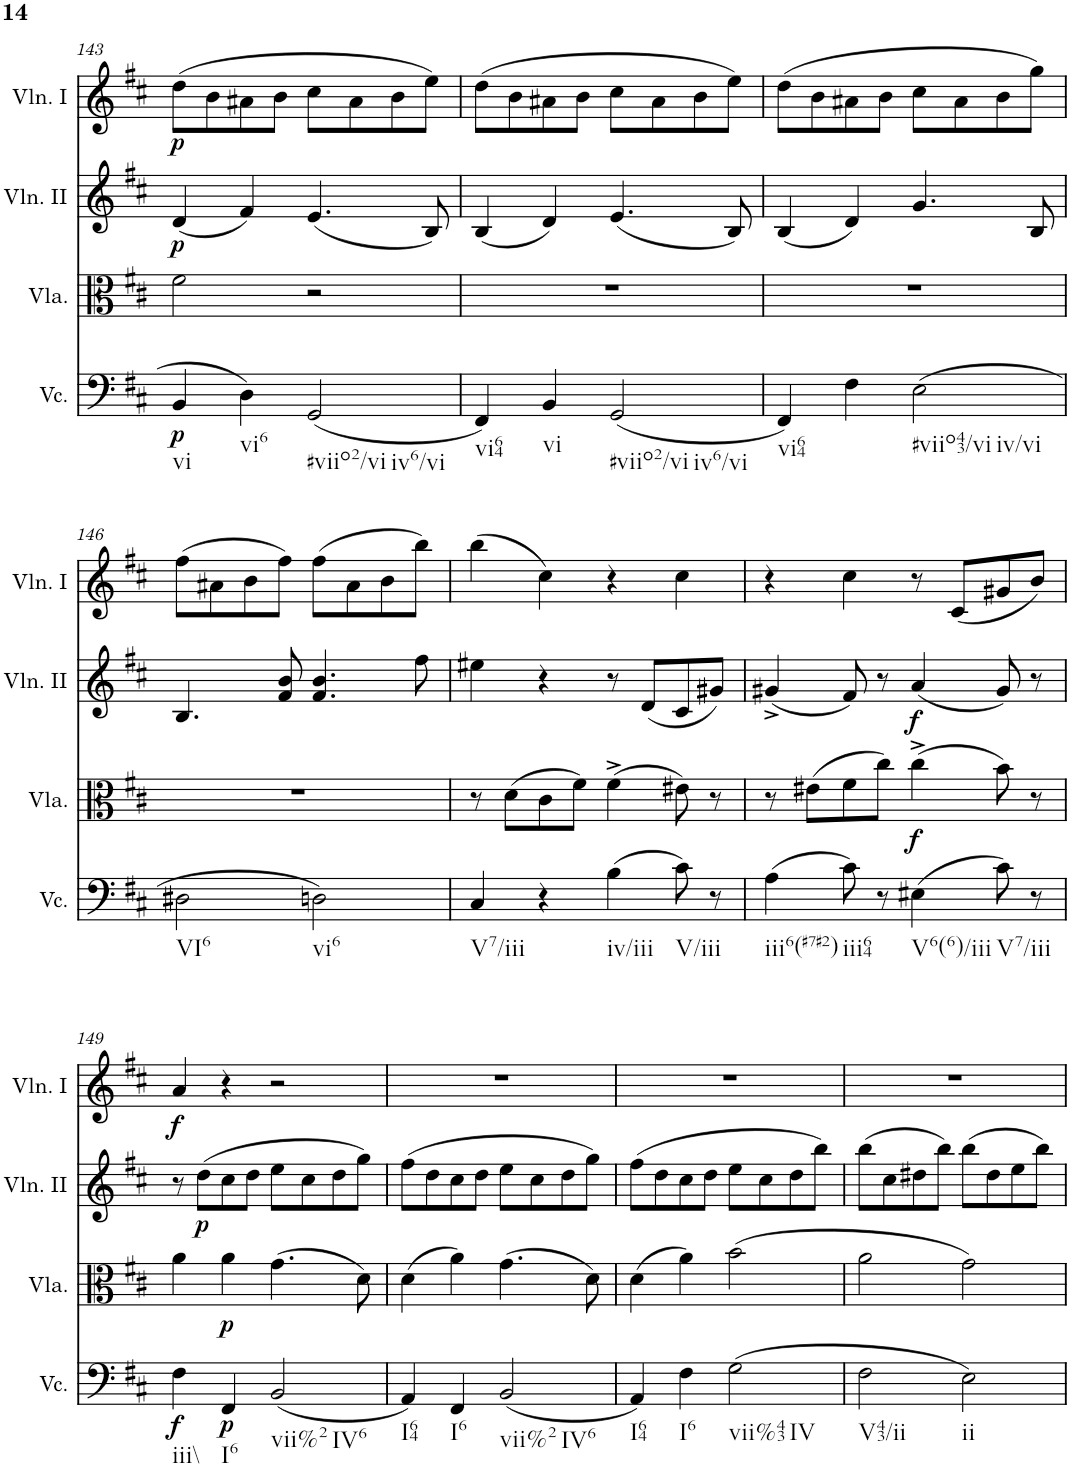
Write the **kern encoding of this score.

**kern	**dynam	**kern	**dynam	**kern	**dynam	**kern	**dynam
*part4	*part4	*part3	*part3	*part2	*part2	*part1	*part1
*staff4	*staff4	*staff3	*staff3	*staff2	*staff2	*staff1	*staff1
*I"Violoncello	*	*I"Viola	*	*I"Violino II	*	*I"Violino I	*
*I'Vc.	*	*I'Vla.	*	*I'Vln. II	*	*I'Vln. I	*
!!LO:PB:g=z
*clefF4	*	*clefC3	*	*clefG2	*	*clefG2	*
*k[f#c#]	*	*k[f#c#]	*	*k[f#c#]	*	*k[f#c#]	*
*M4/4	*	*M4/4	*	*M4/4	*	*M4/4	*
*met(c)	*	*met(c)	*	*met(c)	*	*met(c)	*
=143	=143	=143	=143	=143	=143	=143	=143
!LO:TX:b:t=vi	!	!	!	!	!	!	!
!	!LO:DY:b	!	!	!	!LO:DY:b	!	!LO:DY:b
4BB/	p	2f#\	.	(4d/	p	(8dd\L	p
.	.	.	.	.	.	8b\	.
!LO:TX:b:t=vi6	!	!	!	!	!	!	!
4D\	.	.	.	4f#/)	.	8a#X\	.
.	.	.	.	.	.	8b\J	.
!LO:TX:b:t=#viio2/vi	!	!	!	!	!	!	!
!LO:TX:b:t=iv6/vi	!	!	!	!	!	!	!
(2GG/	.	2r	.	(4.e/	.	8cc#\L	.
.	.	.	.	.	.	8a#\	.
.	.	.	.	.	.	8b\	.
.	.	.	.	8B/)	.	8ee\J)	.
=144	=144	=144	=144	=144	=144	=144	=144
!LO:TX:b:t=vi64	!	!	!	!	!	!	!
4FF#/)	.	1r	.	(4B/	.	(8dd\L	.
.	.	.	.	.	.	8b\	.
!LO:TX:b:t=vi	!	!	!	!	!	!	!
4BB/	.	.	.	4d/)	.	8a#X\	.
.	.	.	.	.	.	8b\J	.
!LO:TX:b:t=#viio2/vi	!	!	!	!	!	!	!
!LO:TX:b:t=iv6/vi	!	!	!	!	!	!	!
(2GG/	.	.	.	(4.e/	.	8cc#\L	.
.	.	.	.	.	.	8a#\	.
.	.	.	.	.	.	8b\	.
.	.	.	.	8B/)	.	8ee\J)	.
=145	=145	=145	=145	=145	=145	=145	=145
!LO:TX:b:t=vi64	!	!	!	!	!	!	!
4FF#/)	.	1r	.	(4B/	.	(8dd\L	.
.	.	.	.	.	.	8b\	.
4F#\	.	.	.	4d/)	.	8a#X\	.
.	.	.	.	.	.	8b\J	.
!LO:TX:b:t=#viio43/vi	!	!	!	!	!	!	!
!LO:TX:b:t=iv/vi	!	!	!	!	!	!	!
(2E\	.	.	.	4.g/	.	8cc#\L	.
.	.	.	.	.	.	8a#\	.
.	.	.	.	.	.	8b\	.
.	.	.	.	8B/	.	8gg\J)	.
!!LO:LB:g=z
=146	=146	=146	=146	=146	=146	=146	=146
!LO:TX:b:t=VI6	!	!	!	!	!	!	!
2D#X\	.	1r	.	4.B/	.	(8ff#\L	.
.	.	.	.	.	.	8a#X\	.
.	.	.	.	.	.	8b\	.
.	.	.	.	8f#/ 8b/	.	8ff#\J)	.
!LO:TX:b:t=vi6	!	!	!	!	!	!	!
2Dn\)	.	.	.	4.f#/ 4.b/	.	(8ff#\L	.
.	.	.	.	.	.	8a#\	.
.	.	.	.	.	.	8b\	.
.	.	.	.	8ff#\	.	8bb\J)	.
=147	=147	=147	=147	=147	=147	=147	=147
!LO:TX:b:t=V7/iii	!	!	!	!	!	!	!
4C#/	.	8r	.	4ee#X\	.	(4bb\	.
.	.	(8d\L	.	.	.	.	.
4r	.	8c#\	.	4r	.	4cc#\)	.
.	.	8f#\J)	.	.	.	.	.
!LO:TX:b:t=iv/iii	!	!	!	!	!	!	!
(4B\	.	(4f#^\	.	8r	.	4r	.
.	.	.	.	(8d/L	.	.	.
!LO:TX:b:t=V/iii	!	!	!	!	!	!	!
8c#\)	.	8e#X\)	.	8c#/	.	4cc#\	.
8r	.	8r	.	8g#X/J)	.	.	.
=148	=148	=148	=148	=148	=148	=148	=148
!LO:TX:b:t=iii6(#7#2)	!	!	!	!	!	!	!
(4A\	.	8r	.	(4g#X^/	.	4r	.
.	.	(8e#X\L	.	.	.	.	.
!LO:TX:b:t=iii64	!	!	!	!	!	!	!
8c#\)	.	8f#\	.	8f#/)	.	4cc#\	.
8r	.	8cc#\J)	.	8r	.	.	.
!LO:TX:b:t=V6(6)/iii	!	!	!	!	!	!	!
!	!	!	!LO:DY:b	!	!LO:DY:b	!	!
(4E#X\	.	(4cc#^\	f	(4a/	f	8r	.
.	.	.	.	.	.	(8c#/L	.
!LO:TX:b:t=V7/iii	!	!	!	!	!	!	!
8c#\)	.	8b\)	.	8g#/)	.	8g#X/	.
8r	.	8r	.	8r	.	8b/J)	.
!!LO:LB:g=z
=149	=149	=149	=149	=149	=149	=149	=149
!LO:TX:b:t=iii\\	!	!	!	!	!	!	!
!	!LO:DY:b	!	!	!	!	!	!LO:DY:b
4F#\	f	4a\	.	8r	.	4a/	f
!	!	!	!	!	!LO:DY:b	!	!
.	.	.	.	(8dd\L	p	.	.
!LO:TX:b:t=I6	!	!	!	!	!	!	!
!	!LO:DY:b	!	!LO:DY:b	!	!	!	!
4FF#/	p	4a\	p	8cc#\	.	4r	.
.	.	.	.	8dd\J	.	.	.
!LO:TX:b:t=vii%2	!	!	!	!	!	!	!
!LO:TX:b:t=IV6	!	!	!	!	!	!	!
(2BB/	.	(4.g\	.	8ee\L	.	2r	.
.	.	.	.	8cc#\	.	.	.
.	.	.	.	8dd\	.	.	.
.	.	8d\)	.	8gg\J)	.	.	.
=150	=150	=150	=150	=150	=150	=150	=150
!LO:TX:b:t=I64	!	!	!	!	!	!	!
4AA/)	.	(4d\	.	(8ff#\L	.	1r	.
.	.	.	.	8dd\	.	.	.
!LO:TX:b:t=I6	!	!	!	!	!	!	!
4FF#/	.	4a\)	.	8cc#\	.	.	.
.	.	.	.	8dd\J	.	.	.
!LO:TX:b:t=vii%2	!	!	!	!	!	!	!
!LO:TX:b:t=IV6	!	!	!	!	!	!	!
(2BB/	.	(4.g\	.	8ee\L	.	.	.
.	.	.	.	8cc#\	.	.	.
.	.	.	.	8dd\	.	.	.
.	.	8d\)	.	8gg\J)	.	.	.
=151	=151	=151	=151	=151	=151	=151	=151
!LO:TX:b:t=I64	!	!	!	!	!	!	!
4AA/)	.	(4d\	.	(8ff#\L	.	1r	.
.	.	.	.	8dd\	.	.	.
!LO:TX:b:t=I6	!	!	!	!	!	!	!
4F#\	.	4a\)	.	8cc#\	.	.	.
.	.	.	.	8dd\J	.	.	.
!LO:TX:b:t=vii%43	!	!	!	!	!	!	!
!LO:TX:b:t=IV	!	!	!	!	!	!	!
(2G\	.	(2b\	.	8ee\L	.	.	.
.	.	.	.	8cc#\	.	.	.
.	.	.	.	8dd\	.	.	.
.	.	.	.	8bb\J)	.	.	.
=152	=152	=152	=152	=152	=152	=152	=152
!LO:TX:b:t=V43/ii	!	!	!	!	!	!	!
2F#\	.	2a\	.	(8bb\L	.	1r	.
.	.	.	.	8cc#\	.	.	.
.	.	.	.	8dd#X\	.	.	.
.	.	.	.	8bb\J)	.	.	.
!LO:TX:b:t=ii	!	!	!	!	!	!	!
2E\)	.	2g\)	.	(8bb\L	.	.	.
.	.	.	.	8dd#\	.	.	.
.	.	.	.	8ee\	.	.	.
.	.	.	.	8bb\J)	.	.	.
=	=	=	=	=	=	=	=
*-	*-	*-	*-	*-	*-	*-	*-
